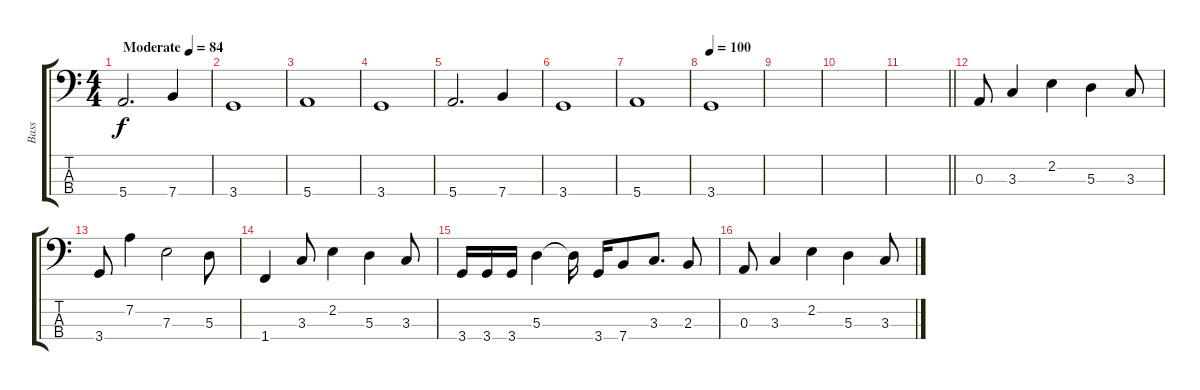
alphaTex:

\track ("Bass" "Bass") {instrument electricbasspick}
\staff {score tabs}
\tuning (G2 D2 A1 E1) {hide}
\ts (4 4)
\tempo (84 "Moderate")
\clef f4
\ks c
5.4.2{d dy f instrument electricbasspick} 7.4.4 |
3.4.1 |
5.4.1 |
3.4.1 |
5.4.2{d} 7.4.4 |
3.4.1 |
5.4.1 |
\tempo 100
3.4.1 |
|
|
\barLineRight lightlight
|
0.3.8 3.3.4 2.2.4 5.3.4 3.3.8 |
3.4.8 7.2.4 7.3.2 5.3.8 |
1.4.4 3.3.8 2.2.4 5.3.4 3.3.8 |
3.4.16 3.4.16 3.4.16 5.3.4 5.3{t}.16 3.4.16 7.4.8 3.3.8{d} 2.3.8 |
0.3.8 3.3.4 2.2.4 5.3.4 3.3.8
